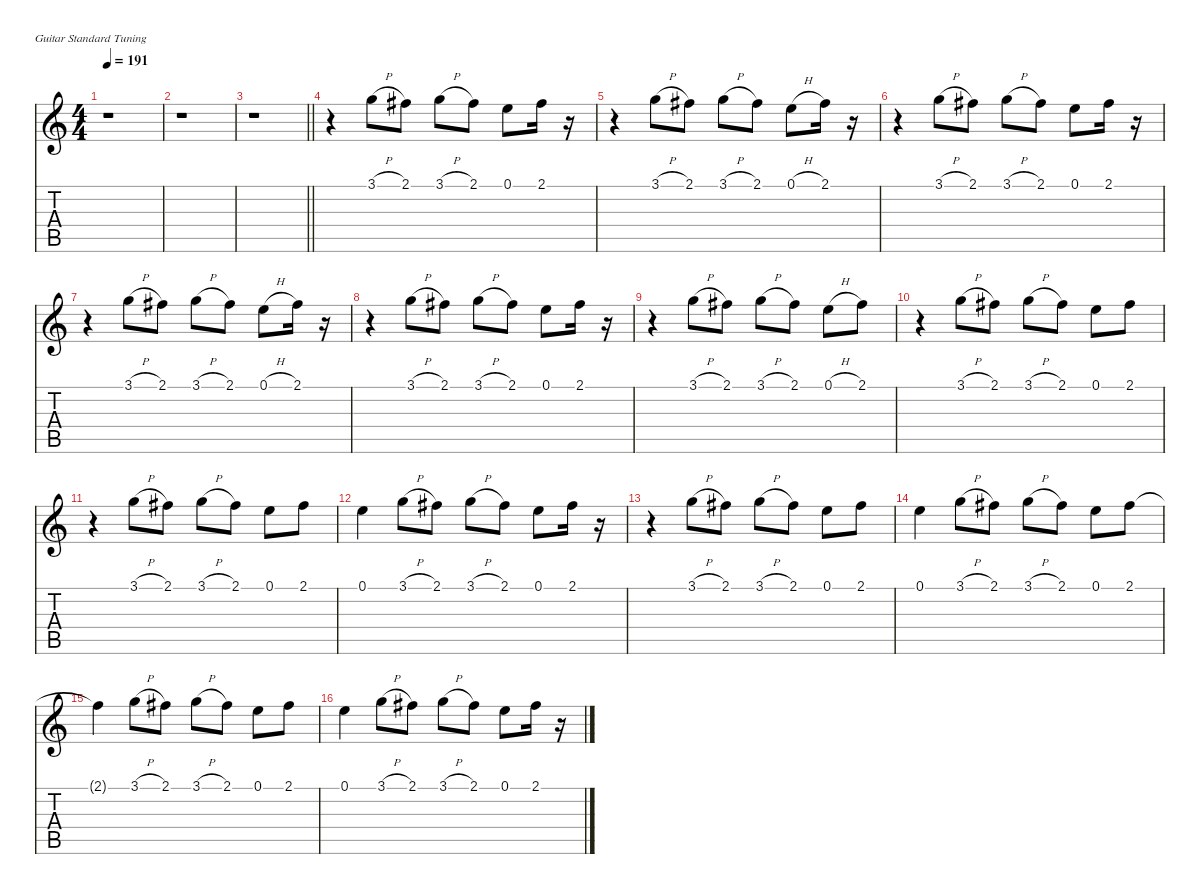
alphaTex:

\defaultSystemsLayout 4
\hideDynamics
\bracketExtendMode nobrackets
\singleTrackTrackNamePolicy hidden
\multiTrackTrackNamePolicy hidden
\firstSystemTrackNameMode fullname
\firstSystemTrackNameOrientation horizontal
\otherSystemsTrackNameOrientation horizontal
\track ("Guitar 1" "dist.guit.") {mute instrument distortionguitar}
\staff {score tabs}
\tuning (E4 B3 G3 D3 A2 E2)
\ts (4 4)
\tempo 191
\clef g2
\ks c
r.1{dy f beam Down} |
r.1{beam Down} |
\barLineRight lightlight
r.1{beam Down} |
r.4{instrument electricguitarjazz beam Down} 3.1{h}.8{dy mf beam Down} 2.1{acc #}.8{beam Down} 3.1{h}.8{beam Down} 2.1{acc #}.8{beam Down} 0.1.8{beam Down} 2.1{acc #}.16{beam Down} r.16{beam Down} |
r.4{beam Down} 3.1{h}.8{beam Down} 2.1{acc #}.8{beam Down} 3.1{h}.8{beam Down} 2.1{acc #}.8{beam Down} 0.1{h}.8{beam Down} 2.1{acc #}.16{beam Down} r.16{beam Down} |
r.4{beam Down} 3.1{h}.8{beam Down} 2.1{acc #}.8{beam Down} 3.1{h}.8{beam Down} 2.1{acc #}.8{beam Down} 0.1.8{beam Down} 2.1{acc #}.16{beam Down} r.16{beam Down} |
r.4{beam Down} 3.1{h}.8{beam Down} 2.1{acc #}.8{beam Down} 3.1{h}.8{beam Down} 2.1{acc #}.8{beam Down} 0.1{h}.8{beam Down} 2.1{acc #}.16{beam Down} r.16{beam Down} |
r.4{beam Down} 3.1{h}.8{beam Down} 2.1{acc #}.8{beam Down} 3.1{h}.8{beam Down} 2.1{acc #}.8{beam Down} 0.1.8{beam Down} 2.1{acc #}.16{beam Down} r.16{beam Down} |
r.4{beam Down} 3.1{h}.8{beam Down} 2.1{acc #}.8{beam Down} 3.1{h}.8{beam Down} 2.1{acc #}.8{beam Down} 0.1{h}.8{beam Down} 2.1{acc #}.8{beam Down} |
r.4{beam Down} 3.1{h}.8{beam Down} 2.1{acc #}.8{beam Down} 3.1{h}.8{beam Down} 2.1{acc #}.8{beam Down} 0.1.8{beam Down} 2.1{acc #}.8{beam Down} |
r.4{beam Down} 3.1{h}.8{beam Down} 2.1{acc #}.8{beam Down} 3.1{h}.8{beam Down} 2.1{acc #}.8{beam Down} 0.1.8{beam Down} 2.1{acc #}.8{beam Down} |
0.1.4{beam Down} 3.1{h}.8{beam Down} 2.1{acc #}.8{beam Down} 3.1{h}.8{beam Down} 2.1{acc #}.8{beam Down} 0.1.8{beam Down} 2.1{acc #}.16{beam Down} r.16{beam Down} |
r.4{beam Down} 3.1{h}.8{beam Down} 2.1{acc #}.8{beam Down} 3.1{h}.8{beam Down} 2.1{acc #}.8{beam Down} 0.1.8{beam Down} 2.1{acc #}.8{beam Down} |
0.1.4{beam Down} 3.1{h}.8{beam Down} 2.1{acc #}.8{beam Down} 3.1{h}.8{beam Down} 2.1{acc #}.8{beam Down} 0.1.8{beam Down} 2.1{acc #}.8{beam Down} |
2.1{t acc #}.4{beam Down} 3.1{h}.8{beam Down} 2.1{acc #}.8{beam Down} 3.1{h}.8{beam Down} 2.1{acc #}.8{beam Down} 0.1.8{beam Down} 2.1{acc #}.8{beam Down} |
0.1.4{beam Down} 3.1{h}.8{beam Down} 2.1{acc #}.8{beam Down} 3.1{h}.8{beam Down} 2.1{acc #}.8{beam Down} 0.1.8{beam Down} 2.1{acc #}.16{beam Down} r.16{beam Down}
